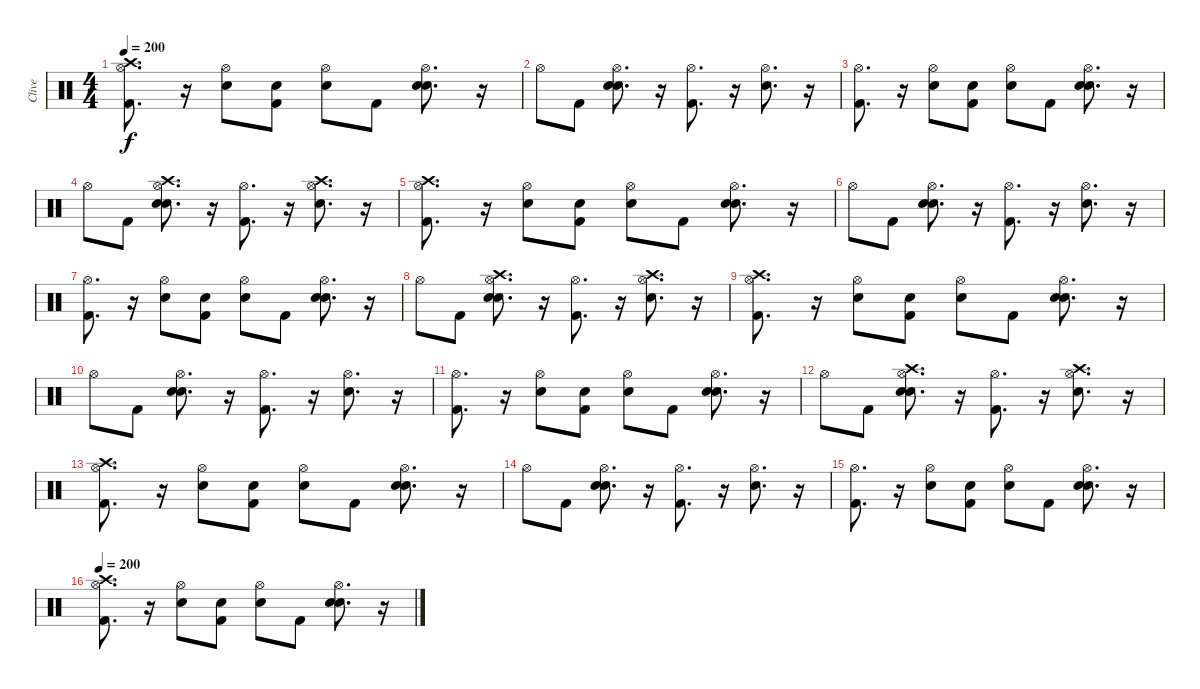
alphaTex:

\track ("Clive" "Clive") {instrument percussion}
\staff {score}
\articulation defaults
\ts (4 4)
\tempo 200
\clef neutral
\ks c
("Kick (hit) 2" "Hi-Hat (open)" "Crash high (hit)").8{d dy f} r.16 ("Snare (hit) 2" "Hi-Hat (open)").8 ("Snare (hit)" "Kick (hit) 2").8 ("Snare (hit)" "Hi-Hat (open)").8 "Kick (hit) 2".8 ("Snare (hit)" "Snare (hit) 2" "Hi-Hat (open)").8{d} r.16 |
"Hi-Hat (open)".8 "Kick (hit) 2".8 ("Snare (hit)" "Snare (hit) 2" "Hi-Hat (open)").8{d} r.16 ("Kick (hit) 2" "Hi-Hat (open)").8{d} r.16 ("Snare (hit) 2" "Hi-Hat (open)").8{d} r.16 |
("Kick (hit) 2" "Hi-Hat (open)").8{d} r.16 ("Snare (hit) 2" "Hi-Hat (open)").8 ("Snare (hit)" "Kick (hit) 2").8 ("Snare (hit)" "Hi-Hat (open)").8 "Kick (hit) 2".8 ("Snare (hit)" "Snare (hit) 2" "Hi-Hat (open)").8{d} r.16 |
"Hi-Hat (open)".8 "Kick (hit) 2".8 ("Snare (hit)" "Snare (hit) 2" "Hi-Hat (open)" "Crash high (hit)").8{d} r.16 ("Kick (hit) 2" "Hi-Hat (open)").8{d} r.16 ("Snare (hit) 2" "Hi-Hat (open)" "Crash high (hit)").8{d} r.16 |
("Kick (hit) 2" "Hi-Hat (open)" "Crash high (hit)").8{d} r.16 ("Snare (hit) 2" "Hi-Hat (open)").8 ("Snare (hit)" "Kick (hit) 2").8 ("Snare (hit)" "Hi-Hat (open)").8 "Kick (hit) 2".8 ("Snare (hit)" "Snare (hit) 2" "Hi-Hat (open)").8{d} r.16 |
"Hi-Hat (open)".8 "Kick (hit) 2".8 ("Snare (hit)" "Snare (hit) 2" "Hi-Hat (open)").8{d} r.16 ("Kick (hit) 2" "Hi-Hat (open)").8{d} r.16 ("Snare (hit) 2" "Hi-Hat (open)").8{d} r.16 |
("Kick (hit) 2" "Hi-Hat (open)").8{d} r.16 ("Snare (hit) 2" "Hi-Hat (open)").8 ("Snare (hit)" "Kick (hit) 2").8 ("Snare (hit)" "Hi-Hat (open)").8 "Kick (hit) 2".8 ("Snare (hit)" "Snare (hit) 2" "Hi-Hat (open)").8{d} r.16 |
"Hi-Hat (open)".8 "Kick (hit) 2".8 ("Snare (hit)" "Snare (hit) 2" "Hi-Hat (open)" "Crash high (hit)").8{d} r.16 ("Kick (hit) 2" "Hi-Hat (open)").8{d} r.16 ("Snare (hit) 2" "Hi-Hat (open)" "Crash high (hit)").8{d} r.16 |
("Kick (hit) 2" "Hi-Hat (open)" "Crash high (hit)").8{d} r.16 ("Snare (hit) 2" "Hi-Hat (open)").8 ("Snare (hit)" "Kick (hit) 2").8 ("Snare (hit)" "Hi-Hat (open)").8 "Kick (hit) 2".8 ("Snare (hit)" "Snare (hit) 2" "Hi-Hat (open)").8{d} r.16 |
"Hi-Hat (open)".8 "Kick (hit) 2".8 ("Snare (hit)" "Snare (hit) 2" "Hi-Hat (open)").8{d} r.16 ("Kick (hit) 2" "Hi-Hat (open)").8{d} r.16 ("Snare (hit) 2" "Hi-Hat (open)").8{d} r.16 |
("Kick (hit) 2" "Hi-Hat (open)").8{d} r.16 ("Snare (hit) 2" "Hi-Hat (open)").8 ("Snare (hit)" "Kick (hit) 2").8 ("Snare (hit)" "Hi-Hat (open)").8 "Kick (hit) 2".8 ("Snare (hit)" "Snare (hit) 2" "Hi-Hat (open)").8{d} r.16 |
"Hi-Hat (open)".8 "Kick (hit) 2".8 ("Snare (hit)" "Snare (hit) 2" "Hi-Hat (open)" "Crash high (hit)").8{d} r.16 ("Kick (hit) 2" "Hi-Hat (open)").8{d} r.16 ("Snare (hit) 2" "Hi-Hat (open)" "Crash high (hit)").8{d} r.16 |
("Kick (hit) 2" "Hi-Hat (open)" "Crash high (hit)").8{d} r.16 ("Snare (hit) 2" "Hi-Hat (open)").8 ("Snare (hit)" "Kick (hit) 2").8 ("Snare (hit)" "Hi-Hat (open)").8 "Kick (hit) 2".8 ("Snare (hit)" "Snare (hit) 2" "Hi-Hat (open)").8{d} r.16 |
"Hi-Hat (open)".8 "Kick (hit) 2".8 ("Snare (hit)" "Snare (hit) 2" "Hi-Hat (open)").8{d} r.16 ("Kick (hit) 2" "Hi-Hat (open)").8{d} r.16 ("Snare (hit) 2" "Hi-Hat (open)").8{d} r.16 |
("Kick (hit) 2" "Hi-Hat (open)").8{d} r.16 ("Snare (hit) 2" "Hi-Hat (open)").8 ("Snare (hit)" "Kick (hit) 2").8 ("Snare (hit)" "Hi-Hat (open)").8 "Kick (hit) 2".8 ("Snare (hit)" "Snare (hit) 2" "Hi-Hat (open)").8{d} r.16 |
\tempo 200
("Kick (hit) 2" "Hi-Hat (open)" "Crash high (hit)").8{d} r.16 ("Snare (hit) 2" "Hi-Hat (open)").8 ("Snare (hit)" "Kick (hit) 2").8 ("Snare (hit)" "Hi-Hat (open)").8 "Kick (hit) 2".8 ("Snare (hit)" "Snare (hit) 2" "Hi-Hat (open)").8{d} r.16
